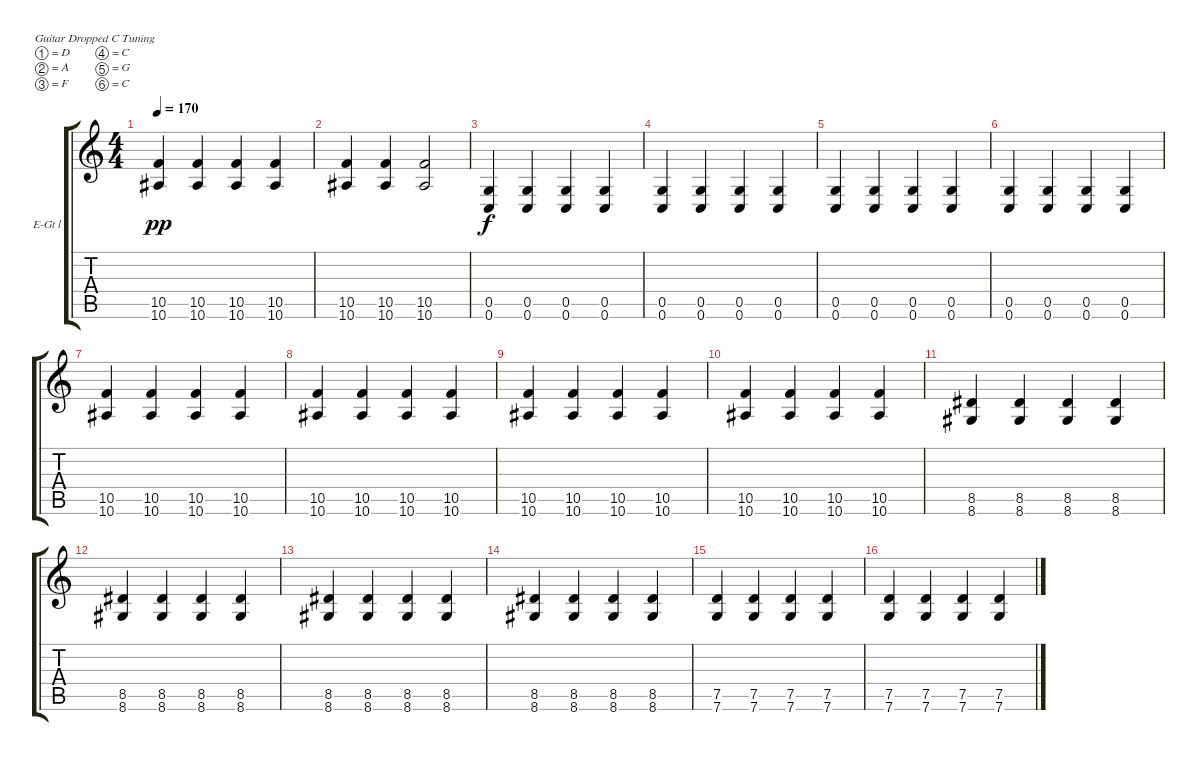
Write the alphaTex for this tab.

\defaultSystemsLayout 4
\bracketExtendMode groupsimilarinstruments
\firstSystemTrackNameOrientation horizontal
\otherSystemsTrackNameOrientation horizontal
\track ("Guitar l" "E-Gt l") {instrument overdrivenguitar}
\staff {score tabs}
\tuning (D4 A3 F3 C3 G2 C2)
\ts (4 4)
\tempo 170
\clef g2
\ks c
(10.6 10.5).4{dy pp} (10.6 10.5).4 (10.6 10.5).4 (10.6 10.5).4 |
(10.6 10.5).4 (10.6 10.5).4 (10.6 10.5).2 |
(0.6 0.5).4{dy f} (0.5 0.6).4 (0.5 0.6).4 (0.5 0.6).4 |
(0.5 0.6).4 (0.5 0.6).4 (0.5 0.6).4 (0.5 0.6).4 |
(0.5 0.6).4 (0.5 0.6).4 (0.5 0.6).4 (0.5 0.6).4 |
(0.5 0.6).4 (0.5 0.6).4 (0.5 0.6).4 (0.5 0.6).4 |
(10.6 10.5).4 (10.6 10.5).4 (10.6 10.5).4 (10.6 10.5).4 |
(10.6 10.5).4 (10.6 10.5).4 (10.6 10.5).4 (10.6 10.5).4 |
(10.6 10.5).4 (10.6 10.5).4 (10.6 10.5).4 (10.6 10.5).4 |
(10.6 10.5).4 (10.6 10.5).4 (10.6 10.5).4 (10.6 10.5).4 |
(8.5 8.6).4 (8.5 8.6).4 (8.5 8.6).4 (8.5 8.6).4 |
(8.5 8.6).4 (8.5 8.6).4 (8.5 8.6).4 (8.5 8.6).4 |
(8.5 8.6).4 (8.5 8.6).4 (8.5 8.6).4 (8.5 8.6).4 |
(8.5 8.6).4 (8.5 8.6).4 (8.5 8.6).4 (8.5 8.6).4 |
(7.5 7.6).4 (7.5 7.6).4 (7.5 7.6).4 (7.5 7.6).4 |
(7.5 7.6).4 (7.5 7.6).4 (7.5 7.6).4 (7.5 7.6).4
